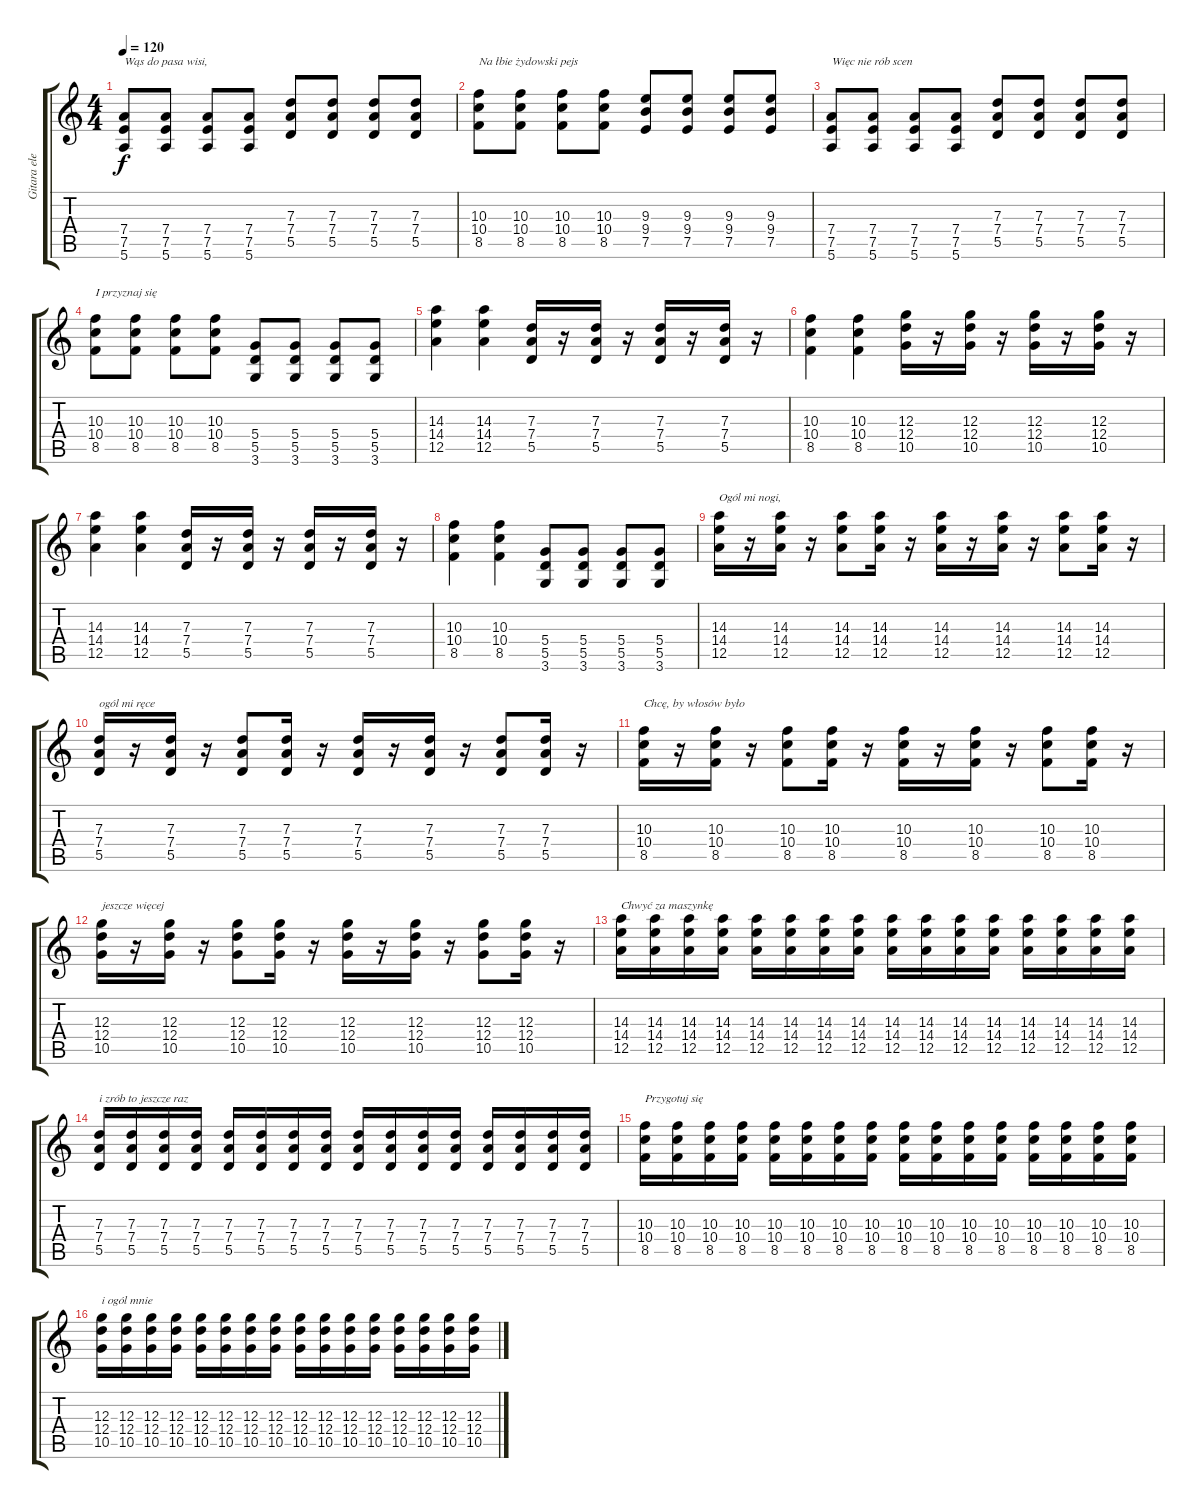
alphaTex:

\track ("Gitara elektryczna" "Gitara ele") {instrument distortionguitar}
\staff {score tabs}
\tuning (E4 B3 G3 D3 A2 E2) {hide}
\ts (4 4)
\tempo 120
\clef g2
\ks c
(7.4 7.5 5.6).8{txt "Wąs do pasa wisi," dy f} (7.4 7.5 5.6).8 (7.4 7.5 5.6).8 (7.4 7.5 5.6).8 (7.3 7.4 5.5).8 (7.3 7.4 5.5).8 (7.3 7.4 5.5).8 (7.3 7.4 5.5).8 |
(10.3 10.4 8.5).8{txt "Na łbie żydowski pejs"} (10.3 10.4 8.5).8 (10.3 10.4 8.5).8 (10.3 10.4 8.5).8 (9.3 9.4 7.5).8 (9.3 9.4 7.5).8 (9.3 9.4 7.5).8 (9.3 9.4 7.5).8 |
(7.4 7.5 5.6).8{txt "Więc nie rób scen"} (7.4 7.5 5.6).8 (7.4 7.5 5.6).8 (7.4 7.5 5.6).8 (7.3 7.4 5.5).8 (7.3 7.4 5.5).8 (7.3 7.4 5.5).8 (7.3 7.4 5.5).8 |
(10.3 10.4 8.5).8{txt "I przyznaj się"} (10.3 10.4 8.5).8 (10.3 10.4 8.5).8 (10.3 10.4 8.5).8 (5.4 5.5 3.6).8 (5.4 5.5 3.6).8 (5.4 5.5 3.6).8 (5.4 5.5 3.6).8 |
(14.3 14.4 12.5).4 (14.3 14.4 12.5).4 (7.3 7.4 5.5).16 r.16 (7.3 7.4 5.5).16 r.16 (7.3 7.4 5.5).16 r.16 (7.3 7.4 5.5).16 r.16 |
(10.3 10.4 8.5).4 (10.3 10.4 8.5).4 (12.3 12.4 10.5).16 r.16 (12.3 12.4 10.5).16 r.16 (12.3 12.4 10.5).16 r.16 (12.3 12.4 10.5).16 r.16 |
(14.3 14.4 12.5).4 (14.3 14.4 12.5).4 (7.3 7.4 5.5).16 r.16 (7.3 7.4 5.5).16 r.16 (7.3 7.4 5.5).16 r.16 (7.3 7.4 5.5).16 r.16 |
(10.3 10.4 8.5).4 (10.3 10.4 8.5).4 (5.4 5.5 3.6).8 (5.4 5.5 3.6).8 (5.4 5.5 3.6).8 (5.4 5.5 3.6).8 |
(14.3 14.4 12.5).16{txt "Ogól mi nogi,"} r.16 (14.3 14.4 12.5).16 r.16 (14.3 14.4 12.5).8 (14.3 14.4 12.5).16 r.16 (14.3 14.4 12.5).16 r.16 (14.3 14.4 12.5).16 r.16 (14.3 14.4 12.5).8 (14.3 14.4 12.5).16 r.16 |
(7.3 7.4 5.5).16{txt "ogól mi ręce"} r.16 (7.3 7.4 5.5).16 r.16 (7.3 7.4 5.5).8 (7.3 7.4 5.5).16 r.16 (7.3 7.4 5.5).16 r.16 (7.3 7.4 5.5).16 r.16 (7.3 7.4 5.5).8 (7.3 7.4 5.5).16 r.16 |
(10.3 10.4 8.5).16{txt "Chcę, by włosów było"} r.16 (10.3 10.4 8.5).16 r.16 (10.3 10.4 8.5).8 (10.3 10.4 8.5).16 r.16 (10.3 10.4 8.5).16 r.16 (10.3 10.4 8.5).16 r.16 (10.3 10.4 8.5).8 (10.3 10.4 8.5).16 r.16 |
(12.3 12.4 10.5).16{txt "jeszcze więcej"} r.16 (12.3 12.4 10.5).16 r.16 (12.3 12.4 10.5).8 (12.3 12.4 10.5).16 r.16 (12.3 12.4 10.5).16 r.16 (12.3 12.4 10.5).16 r.16 (12.3 12.4 10.5).8 (12.3 12.4 10.5).16 r.16 |
(14.3 14.4 12.5).16{txt "Chwyć za maszynkę"} (14.3 14.4 12.5).16 (14.3 14.4 12.5).16 (14.3 14.4 12.5).16 (14.3 14.4 12.5).16 (14.3 14.4 12.5).16 (14.3 14.4 12.5).16 (14.3 14.4 12.5).16 (14.3 14.4 12.5).16 (14.3 14.4 12.5).16 (14.3 14.4 12.5).16 (14.3 14.4 12.5).16 (14.3 14.4 12.5).16 (14.3 14.4 12.5).16 (14.3 14.4 12.5).16 (14.3 14.4 12.5).16 |
(7.3 7.4 5.5).16{txt "i zrób to jeszcze raz"} (7.3 7.4 5.5).16 (7.3 7.4 5.5).16 (7.3 7.4 5.5).16 (7.3 7.4 5.5).16 (7.3 7.4 5.5).16 (7.3 7.4 5.5).16 (7.3 7.4 5.5).16 (7.3 7.4 5.5).16 (7.3 7.4 5.5).16 (7.3 7.4 5.5).16 (7.3 7.4 5.5).16 (7.3 7.4 5.5).16 (7.3 7.4 5.5).16 (7.3 7.4 5.5).16 (7.3 7.4 5.5).16 |
(10.3 10.4 8.5).16{txt "Przygotuj się"} (10.3 10.4 8.5).16 (10.3 10.4 8.5).16 (10.3 10.4 8.5).16 (10.3 10.4 8.5).16 (10.3 10.4 8.5).16 (10.3 10.4 8.5).16 (10.3 10.4 8.5).16 (10.3 10.4 8.5).16 (10.3 10.4 8.5).16 (10.3 10.4 8.5).16 (10.3 10.4 8.5).16 (10.3 10.4 8.5).16 (10.3 10.4 8.5).16 (10.3 10.4 8.5).16 (10.3 10.4 8.5).16 |
(12.3 12.4 10.5).16{txt "i ogól mnie"} (12.3 12.4 10.5).16 (12.3 12.4 10.5).16 (12.3 12.4 10.5).16 (12.3 12.4 10.5).16 (12.3 12.4 10.5).16 (12.3 12.4 10.5).16 (12.3 12.4 10.5).16 (12.3 12.4 10.5).16 (12.3 12.4 10.5).16 (12.3 12.4 10.5).16 (12.3 12.4 10.5).16 (12.3 12.4 10.5).16 (12.3 12.4 10.5).16 (12.3 12.4 10.5).16 (12.3 12.4 10.5).16
